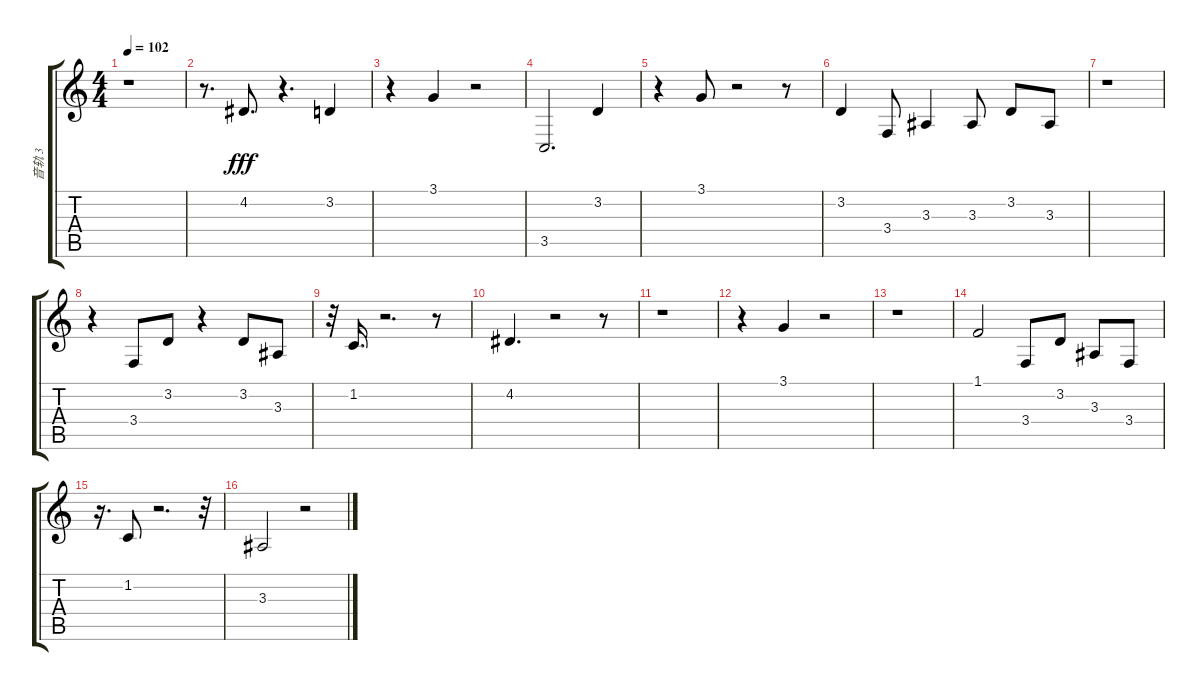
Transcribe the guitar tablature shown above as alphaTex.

\track ("音轨 3" "音轨 3") {instrument orchestralharp}
\staff {score tabs}
\tuning (E4 B3 G3 D3 A2 E2) {hide}
\ts (4 4)
\tempo 102
\clef g2
\ks c
r.1{dy fff} |
r.8{d} 4.2.8{d} r.4{d} 3.2.4 |
r.4 3.1.4 r.2 |
3.5.2{d} 3.2.4 |
r.4 3.1.8 r.2 r.8 |
3.2.4 3.4.8 3.3.4 3.3.8 3.2.8 3.3.8 |
r.1 |
r.4 3.4.8 3.2.8 r.4 3.2.8 3.3.8 |
r.32 1.2.16{d} r.2{d} r.8 |
4.2.4{d} r.2 r.8 |
r.1 |
r.4 3.1.4 r.2 |
r.1 |
1.1.2 3.4.8 3.2.8 3.3.8 3.4.8 |
r.16{d} 1.2.8 r.2{d} r.32 |
3.3.2 r.2
